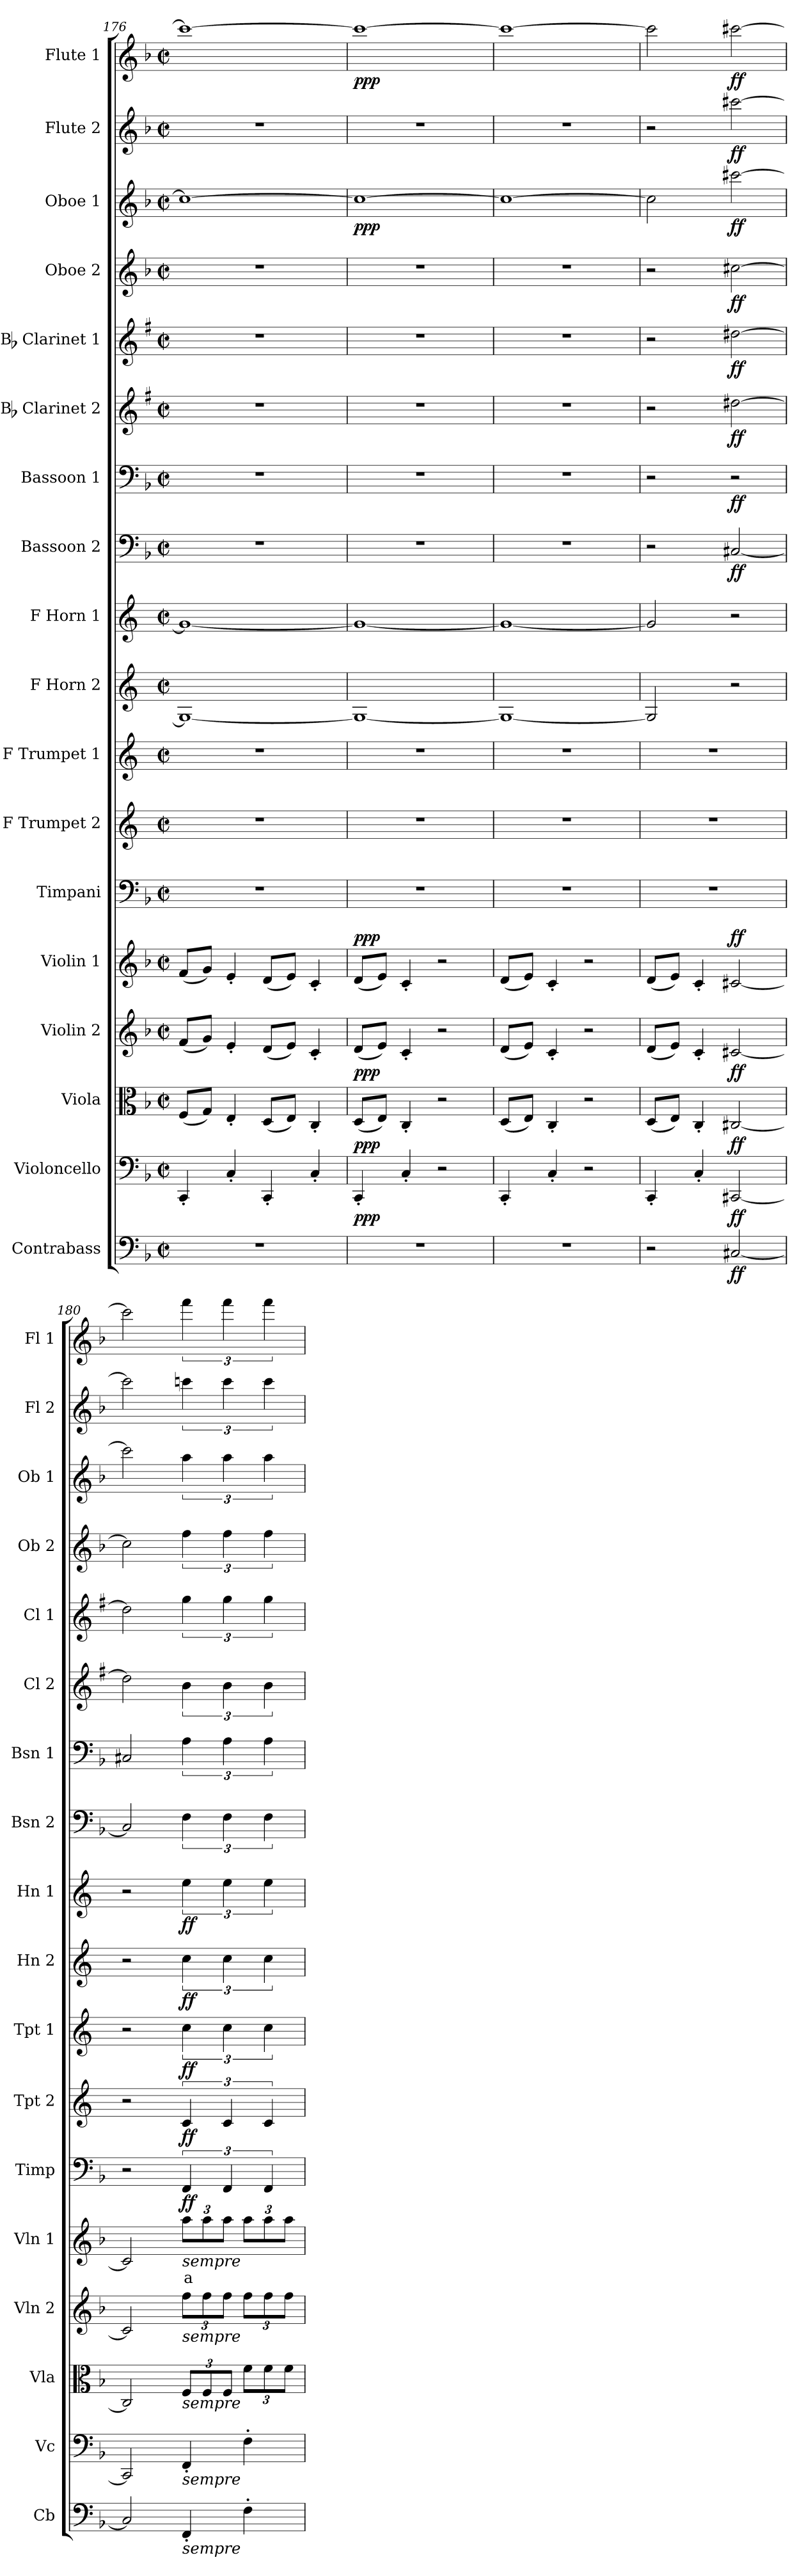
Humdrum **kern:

**kern	**dynam	**kern	**dynam	**kern	**dynam	**kern	**dynam	**kern	**text	**dynam	**kern	**dynam	**kern	**dynam	**kern	**dynam	**kern	**dynam	**kern	**dynam	**kern	**dynam	**kern	**dynam	**kern	**dynam	**kern	**dynam	**kern	**dynam	**kern	**dynam	**kern	**dynam	**kern	**dynam
*part18	*part18	*part17	*part17	*part16	*part16	*part15	*part15	*part14	*part14	*part14	*part13	*part13	*part12	*part12	*part11	*part11	*part10	*part10	*part9	*part9	*part8	*part8	*part7	*part7	*part6	*part6	*part5	*part5	*part4	*part4	*part3	*part3	*part2	*part2	*part1	*part1
*staff18	*staff18	*staff17	*staff17	*staff16	*staff16	*staff15	*staff15	*staff14	*staff14	*staff14	*staff13	*staff13	*staff12	*staff12	*staff11	*staff11	*staff10	*staff10	*staff9	*staff9	*staff8	*staff8	*staff7	*staff7	*staff6	*staff6	*staff5	*staff5	*staff4	*staff4	*staff3	*staff3	*staff2	*staff2	*staff1	*staff1
*I"Contrabass	*	*I"Violoncello	*	*I"Viola	*	*I"Violin 2	*	*I"Violin 1	*	*	*I"Timpani	*	*I"F Trumpet 2	*	*I"F Trumpet 1	*	*I"F Horn 2	*	*I"F Horn 1	*	*I"Bassoon 2	*	*I"Bassoon 1	*	*I"Bb Clarinet 2	*	*I"Bb Clarinet 1	*	*I"Oboe 2	*	*I"Oboe 1	*	*I"Flute 2	*	*I"Flute 1	*
*I'Cb	*	*I'Vc	*	*I'Vla	*	*I'Vln 2	*	*I'Vln 1	*	*	*I'Timp	*	*I'Tpt 2	*	*I'Tpt 1	*	*I'Hn 2	*	*I'Hn 1	*	*I'Bsn 2	*	*I'Bsn 1	*	*I'Cl 2	*	*I'Cl 1	*	*I'Ob 2	*	*I'Ob 1	*	*I'Fl 2	*	*I'Fl 1	*
*clefF4	*	*clefF4	*	*clefC3	*	*clefG2	*	*clefG2	*	*	*clefF4	*	*clefG2	*	*clefG2	*	*clefG2	*	*clefG2	*	*clefF4	*	*clefF4	*	*clefG2	*	*clefG2	*	*clefG2	*	*clefG2	*	*clefG2	*	*clefG2	*
*ITrd7c12	*	*	*	*	*	*	*	*	*	*	*	*	*ITrd-3c-5	*	*ITrd-3c-5	*	*ITrd4c7	*	*ITrd4c7	*	*	*	*	*	*ITrd1c2	*	*ITrd1c2	*	*	*	*	*	*	*	*	*
*k[b-]	*	*k[b-]	*	*k[b-]	*	*k[b-]	*	*k[b-]	*	*	*k[b-]	*	*k[b-]	*	*k[b-]	*	*k[b-]	*	*k[b-]	*	*k[b-]	*	*k[b-]	*	*k[b-]	*	*k[b-]	*	*k[b-]	*	*k[b-]	*	*k[b-]	*	*k[b-]	*
*M2/2	*	*M2/2	*	*M2/2	*	*M2/2	*	*M2/2	*	*	*M2/2	*	*M2/2	*	*M2/2	*	*M2/2	*	*M2/2	*	*M2/2	*	*M2/2	*	*M2/2	*	*M2/2	*	*M2/2	*	*M2/2	*	*M2/2	*	*M2/2	*
*met(c|)	*	*met(c|)	*	*met(c|)	*	*met(c|)	*	*met(c|)	*	*	*met(c|)	*	*met(c|)	*	*met(c|)	*	*met(c|)	*	*met(c|)	*	*met(c|)	*	*met(c|)	*	*met(c|)	*	*met(c|)	*	*met(c|)	*	*met(c|)	*	*met(c|)	*	*met(c|)	*
=176	=176	=176	=176	=176	=176	=176	=176	=176	=176	=176	=176	=176	=176	=176	=176	=176	=176	=176	=176	=176	=176	=176	=176	=176	=176	=176	=176	=176	=176	=176	=176	=176	=176	=176	=176	=176
1r	.	4CC'/	.	(8F/L	.	(8f/L	.	(8f/L	.	.	1r	.	1r	.	1r	.	1C_	.	1c_	.	1r	.	1r	.	1r	.	1r	.	1r	.	1cc_	.	1r	.	1ccc_	.
.	.	.	.	8G/J)	.	8g/J)	.	8g/J)	.	.	.	.	.	.	.	.	.	.	.	.	.	.	.	.	.	.	.	.	.	.	.	.	.	.	.	.
.	.	4C'/	.	4E'/	.	4e'/	.	4e'/	.	.	.	.	.	.	.	.	.	.	.	.	.	.	.	.	.	.	.	.	.	.	.	.	.	.	.	.
.	.	4CC'/	.	(8D/L	.	(8d/L	.	(8d/L	.	.	.	.	.	.	.	.	.	.	.	.	.	.	.	.	.	.	.	.	.	.	.	.	.	.	.	.
.	.	.	.	8E/J)	.	8e/J)	.	8e/J)	.	.	.	.	.	.	.	.	.	.	.	.	.	.	.	.	.	.	.	.	.	.	.	.	.	.	.	.
.	.	4C'/	.	4C'/	.	4c'/	.	4c'/	.	.	.	.	.	.	.	.	.	.	.	.	.	.	.	.	.	.	.	.	.	.	.	.	.	.	.	.
!!LO:PB:g=z
=177	=177	=177	=177	=177	=177	=177	=177	=177	=177	=177	=177	=177	=177	=177	=177	=177	=177	=177	=177	=177	=177	=177	=177	=177	=177	=177	=177	=177	=177	=177	=177	=177	=177	=177	=177	=177
!	!	!	!LO:DY:b	!	!LO:DY:b	!	!LO:DY:b	!	!	!LO:DY:b	!	!	!	!	!	!	!	!	!	!	!	!	!	!	!	!	!	!	!	!	!	!LO:DY:b	!	!	!	!LO:DY:b
1r	.	4CC'/	ppp	(8D/L	ppp	(8d/L	ppp	(8d/L	.	ppp	1r	.	1r	.	1r	.	1C_	.	1c_	.	1r	.	1r	.	1r	.	1r	.	1r	.	1cc_	ppp	1r	.	1ccc_	ppp
.	.	.	.	8E/J)	.	8e/J)	.	8e/J)	.	.	.	.	.	.	.	.	.	.	.	.	.	.	.	.	.	.	.	.	.	.	.	.	.	.	.	.
.	.	4C'/	.	4C'/	.	4c'/	.	4c'/	.	.	.	.	.	.	.	.	.	.	.	.	.	.	.	.	.	.	.	.	.	.	.	.	.	.	.	.
.	.	2r	.	2r	.	2r	.	2r	.	.	.	.	.	.	.	.	.	.	.	.	.	.	.	.	.	.	.	.	.	.	.	.	.	.	.	.
=178	=178	=178	=178	=178	=178	=178	=178	=178	=178	=178	=178	=178	=178	=178	=178	=178	=178	=178	=178	=178	=178	=178	=178	=178	=178	=178	=178	=178	=178	=178	=178	=178	=178	=178	=178	=178
1r	.	4CC'/	.	(8D/L	.	(8d/L	.	(8d/L	.	.	1r	.	1r	.	1r	.	1C_	.	1c_	.	1r	.	1r	.	1r	.	1r	.	1r	.	1cc_	.	1r	.	1ccc_	.
.	.	.	.	8E/J)	.	8e/J)	.	8e/J)	.	.	.	.	.	.	.	.	.	.	.	.	.	.	.	.	.	.	.	.	.	.	.	.	.	.	.	.
.	.	4C'/	.	4C'/	.	4c'/	.	4c'/	.	.	.	.	.	.	.	.	.	.	.	.	.	.	.	.	.	.	.	.	.	.	.	.	.	.	.	.
.	.	2r	.	2r	.	2r	.	2r	.	.	.	.	.	.	.	.	.	.	.	.	.	.	.	.	.	.	.	.	.	.	.	.	.	.	.	.
=179	=179	=179	=179	=179	=179	=179	=179	=179	=179	=179	=179	=179	=179	=179	=179	=179	=179	=179	=179	=179	=179	=179	=179	=179	=179	=179	=179	=179	=179	=179	=179	=179	=179	=179	=179	=179
2r	.	4CC'/	.	(8D/L	.	(8d/L	.	(8d/L	.	.	1r	.	1r	.	1r	.	2C/]	.	2c/]	.	2r	.	2r	.	2r	.	2r	.	2r	.	2cc\]	.	2r	.	2ccc\]	.
.	.	.	.	8E/J)	.	8e/J)	.	8e/J)	.	.	.	.	.	.	.	.	.	.	.	.	.	.	.	.	.	.	.	.	.	.	.	.	.	.	.	.
.	.	4C'/	.	4C'/	.	4c'/	.	4c'/	.	.	.	.	.	.	.	.	.	.	.	.	.	.	.	.	.	.	.	.	.	.	.	.	.	.	.	.
!	!LO:DY:b	!	!LO:DY:b	!	!LO:DY:b	!	!LO:DY:b	!	!	!LO:DY:b	!	!	!	!	!	!	!	!	!	!	!	!LO:DY:b	!	!LO:DY:b	!	!LO:DY:b	!	!LO:DY:b	!	!LO:DY:b	!	!LO:DY:b	!	!LO:DY:b	!	!LO:DY:b
[2CC#X/	ff	[2CC#X/	ff	[2C#X/	ff	[2c#X/	ff	[2c#X/	.	ff	.	.	.	.	.	.	2r	.	2r	.	[2C#X/	ff	2r	ff	[2cc#X\	ff	[2cc#X\	ff	[2cc#X\	ff	[2ccc#X\	ff	[2ccc#X\	ff	[2ccc#X\	ff
=180	=180	=180	=180	=180	=180	=180	=180	=180	=180	=180	=180	=180	=180	=180	=180	=180	=180	=180	=180	=180	=180	=180	=180	=180	=180	=180	=180	=180	=180	=180	=180	=180	=180	=180	=180	=180
2CC#/]	.	2CC#/]	.	2C#/]	.	2c#/]	.	2c#/]	.	.	2r	.	2r	.	2r	.	2r	.	2r	.	2C#/]	.	2C#X/	.	2cc#\]	.	2cc#\]	.	2cc#\]	.	2ccc#\]	.	2ccc#\]	.	2ccc#\]	.
*	*	*	*	*Xbrackettup	*	*Xbrackettup	*	*Xbrackettup	*	*	*	*	*	*	*	*	*	*	*	*	*	*	*	*	*	*	*	*	*	*	*	*	*	*	*	*
!	!	!	!	!	!	!	!	!LO:TX:b:i:t=sempre	!	!	!	!	!	!	!	!	!	!	!	!	!	!	!	!	!	!	!	!	!	!	!	!	!	!	!	!
!	!	!	!	!	!	!LO:TX:b:i:t=sempre	!	!	!	!	!	!	!	!	!	!	!	!	!	!	!	!	!	!	!	!	!	!	!	!	!	!	!	!	!	!
!	!	!	!	!LO:TX:b:i:t=sempre	!	!	!	!	!	!	!	!	!	!	!	!	!	!	!	!	!	!	!	!	!	!	!	!	!	!	!	!	!	!	!	!
!	!	!LO:TX:b:i:t=sempre	!	!	!	!	!	!	!	!	!	!	!	!	!	!	!	!	!	!	!	!	!	!	!	!	!	!	!	!	!	!	!	!	!	!
!LO:TX:b:i:t=sempre	!	!	!	!	!	!	!	!	!	!	!	!	!	!	!	!	!	!	!	!	!	!	!	!	!	!	!	!	!	!	!	!	!	!	!	!
!	!	!	!	!	!	!	!	!	!LO:LY:b:color=#FF0000	!	!	!LO:DY:b	!	!LO:DY:b	!	!LO:DY:b	!	!LO:DY:b	!	!LO:DY:b	!	!	!	!	!	!	!	!	!	!	!	!	!	!	!	!
4FFF'/	.	4FF'/	.	12F/L	.	12ff\L	.	12aa\L	a	.	6FF/	ff	6f/	ff	6ff\	ff	6f\	ff	6a\	ff	6F\	.	6A\	.	6a\	.	6ff\	.	6ff\	.	6aa\	.	6cccn\	.	6fff\	.
.	.	.	.	12F/	.	12ff\	.	12aa\	.	.	.	.	.	.	.	.	.	.	.	.	.	.	.	.	.	.	.	.	.	.	.	.	.	.	.	.
.	.	.	.	12F/J	.	12ff\J	.	12aa\J	.	.	6FF/	.	6f/	.	6ff\	.	6f\	.	6a\	.	6F\	.	6A\	.	6a\	.	6ff\	.	6ff\	.	6aa\	.	6ccc\	.	6fff\	.
4FF'\	.	4F'\	.	12f\L	.	12ff\L	.	12aa\L	.	.	.	.	.	.	.	.	.	.	.	.	.	.	.	.	.	.	.	.	.	.	.	.	.	.	.	.
.	.	.	.	12f\	.	12ff\	.	12aa\	.	.	6FF/	.	6f/	.	6ff\	.	6f\	.	6a\	.	6F\	.	6A\	.	6a\	.	6ff\	.	6ff\	.	6aa\	.	6ccc\	.	6fff\	.
.	.	.	.	12f\J	.	12ff\J	.	12aa\J	.	.	.	.	.	.	.	.	.	.	.	.	.	.	.	.	.	.	.	.	.	.	.	.	.	.	.	.
=	=	=	=	=	=	=	=	=	=	=	=	=	=	=	=	=	=	=	=	=	=	=	=	=	=	=	=	=	=	=	=	=	=	=	=	=
*-	*-	*-	*-	*-	*-	*-	*-	*-	*-	*-	*-	*-	*-	*-	*-	*-	*-	*-	*-	*-	*-	*-	*-	*-	*-	*-	*-	*-	*-	*-	*-	*-	*-	*-	*-	*-
